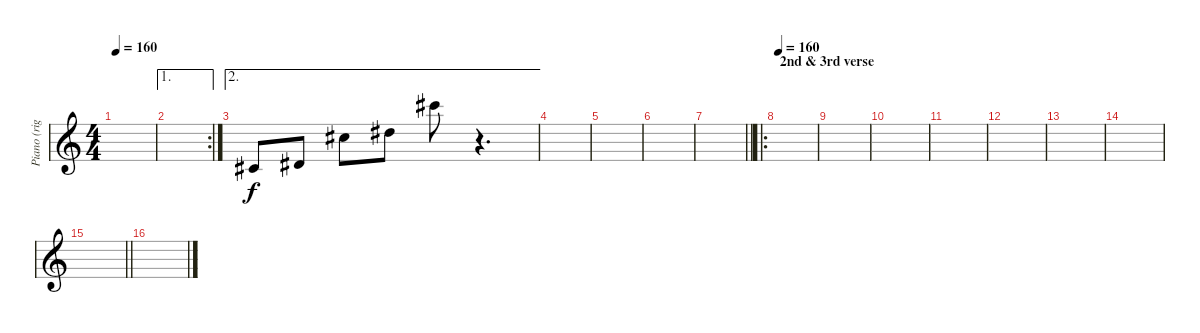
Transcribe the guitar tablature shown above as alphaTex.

\track ("Piano (right hand)" "Piano (rig") {instrument electricgrandpiano}
\staff {score}
\tuning (E4 B3 G3 D3 A2 E2) {hide}
\ts (4 4)
\tempo 160
\clef g2
\ks c
|
\ae 1
\rc 2
|
\ae 2
2.2.8 4.2.8 9.1.8 11.1.8 21.1.8 r.4{d} |
|
|
|
\barLineRight lightlight
|
\ro
\section ("" "2nd & 3rd verse")
\tempo 160
|
|
|
|
|
|
|
\barLineRight lightlight
|
\section ("" "")
